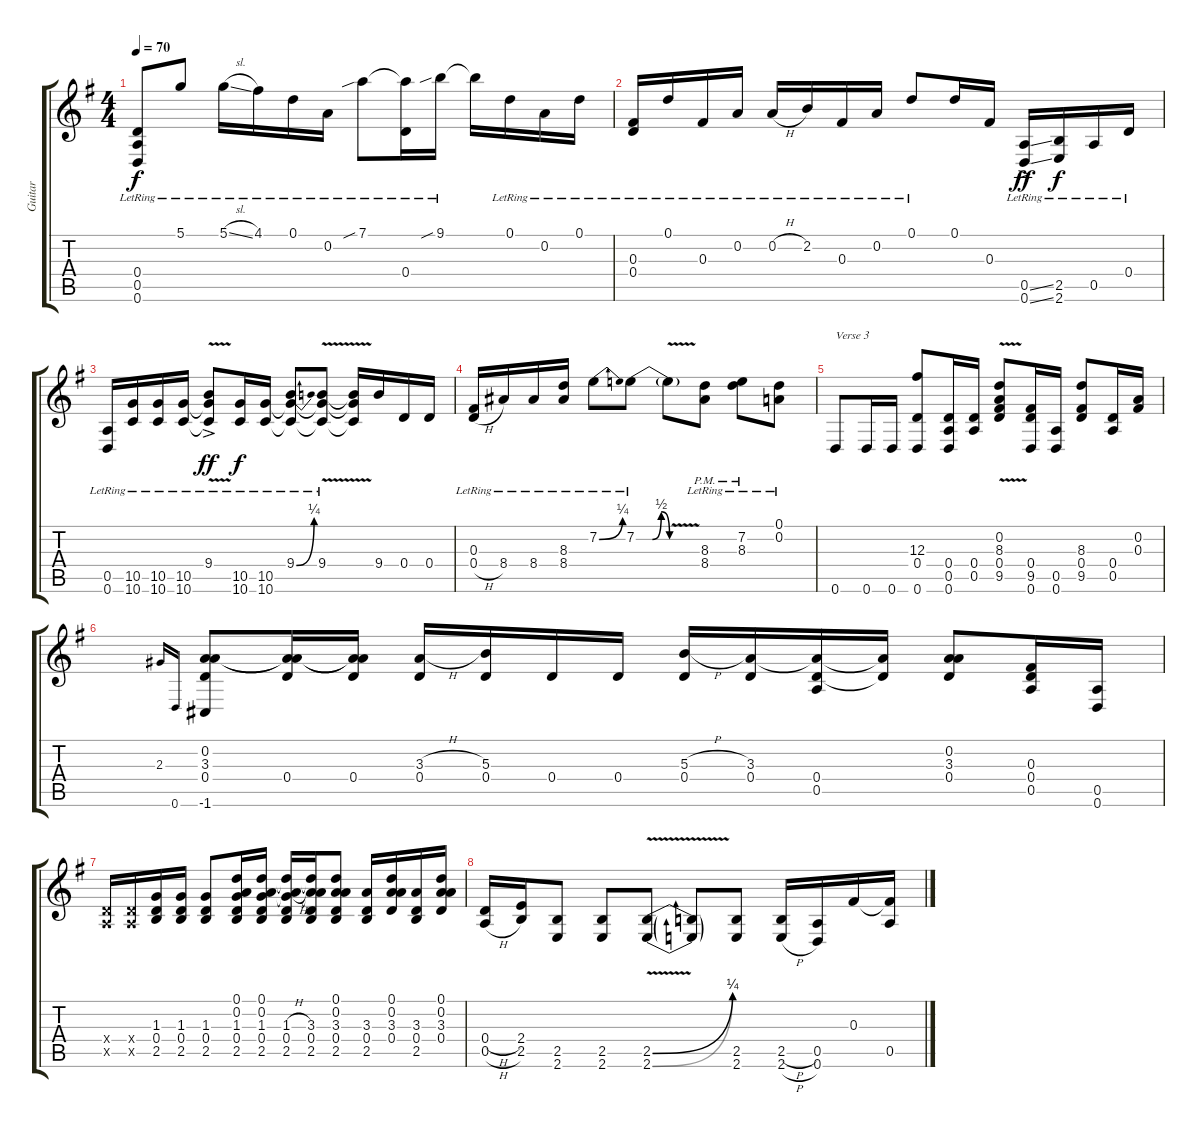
\track ("Guitar" "Guitar") {instrument acousticguitarnylon}
\staff {score tabs}
\tuning (D4 A3 Gb3 D3 A2 D2) {hide}
\ts (4 4)
\tempo 70
\clef g2
\ks eminor
(0.4{lr} 0.5{lr} 0.6{lr}).8{dy f} 5.1{lr}.8 5.1{sl lr}.16 4.1{lr}.16 0.1{lr}.16 0.2{lr}.16 7.1{sib lr}.8 (7.1{t} 0.4{lr}).16 9.1{sib lr}.16 9.1{t}.16 0.1{lr}.16 0.2{lr}.16 0.1{lr}.16 |
(0.3{lr} 0.4{lr}).16 0.1{lr}.16 0.3{lr}.16 0.2{lr}.16 0.2{h lr}.16 2.2{lr}.16 0.3{lr}.16 0.2{lr}.16 0.1{lr}.8 0.1.16 0.3.16 (0.5{ss ac} 0.6{ss ac lr}).16{dy ff} (2.5{lr} 2.6{lr}).16{dy f} 0.5{lr}.16 0.4{lr}.16 |
(0.5{lr} 0.6{lr}).16 (10.5{lr} 10.6{lr}).16 (10.5{lr} 10.6{lr}).16 (10.5{lr} 10.6{lr}).16 (9.4{v ac lr} 10.5{t} 10.6{t}).8{dy ff} (10.5{lr} 10.6{lr}).16{dy f} (10.5{lr} 10.6{lr}).16 (9.4{be (bend 0 0 60 1) lr} 10.5{t} 10.6{t}).8 (9.4{v lr} 10.5{t} 10.6{t}).8 (9.4{t} 10.5{t} 10.6{t}).16 9.4.16 0.4.16 0.4.16 |
(0.3{lr} 0.4{h lr}).16 8.4{lr}.16 8.4{lr}.16 (8.3{lr} 8.4{lr}).16 7.2{be (bend 0 0 60 1) lr}.8 7.2{be (custom 0 0 29 0 45 2 60 0) lr}.8 7.2{v t}.8 (8.3{pm lr} 8.4{pm lr}).8 (7.2{pm lr} 8.3{pm lr}).8 (0.1{lr} 0.2{lr}).8 |
0.6.8{txt "Verse 3"} 0.6.16 0.6.16 (12.3 0.4 0.6).8 (0.4 0.5 0.6).16 (0.4 0.5).16 (0.2{v} 8.3 0.4 9.5).8 (0.4 9.5 0.6).16 (0.5 0.6).16 (8.3 0.4 9.5).8 (0.4 0.5).16 (0.2 0.3).16 |
2.3.16{gr onbeat} 0.6.16{gr onbeat} (0.2 3.3 0.4 -1.6).8 (0.2{t} 3.3{t} 0.4).16 (0.2{t} 3.3{t} 0.4).16 (3.3{h} 0.4).16 (5.3 0.4).16 0.4.16 0.4.16 (5.3{h} 0.4).16 (3.3 0.4).16 (3.3{t} 0.4 0.5).16 (3.3{t} 0.4{t}).16 (0.2 3.3 0.4).8 (0.3 0.4 0.5).16 (0.5 0.6).16 |
(0.4{x} 0.5{x}).16 (0.4{x} 0.5{x}).16 (1.3 0.4 2.5).16 (1.3 0.4 2.5).16 (1.3 0.4 2.5).8 (0.1 0.2 1.3 0.4 2.5).16 (0.1 0.2 1.3 0.4 2.5).16 (0.1{t} 0.2{t} 1.3{h} 0.4 2.5).16 (0.1{t} 0.2{t} 3.3 0.4 2.5).16 (0.1 0.2 3.3 0.4 2.5).8 (3.3 0.4 2.5).16 (0.1 0.2 3.3 0.4).16 (3.3 0.4 2.5).16 (0.1 0.2 3.3 0.4).16 |
(0.4{h} 0.5{h}).16 (2.4 2.5).16 (2.5 2.6).8 (2.5 2.6).8 (2.5{be (bend 0 0 60 1) v} 2.6{be (bend 0 0 60 1) v}).8 (2.5{t} 2.6{t}).8 (2.5 2.6).8 (2.5{h} 2.6{h}).16 (0.5 0.6).16 0.3.16 (0.3{t} 0.5).16
